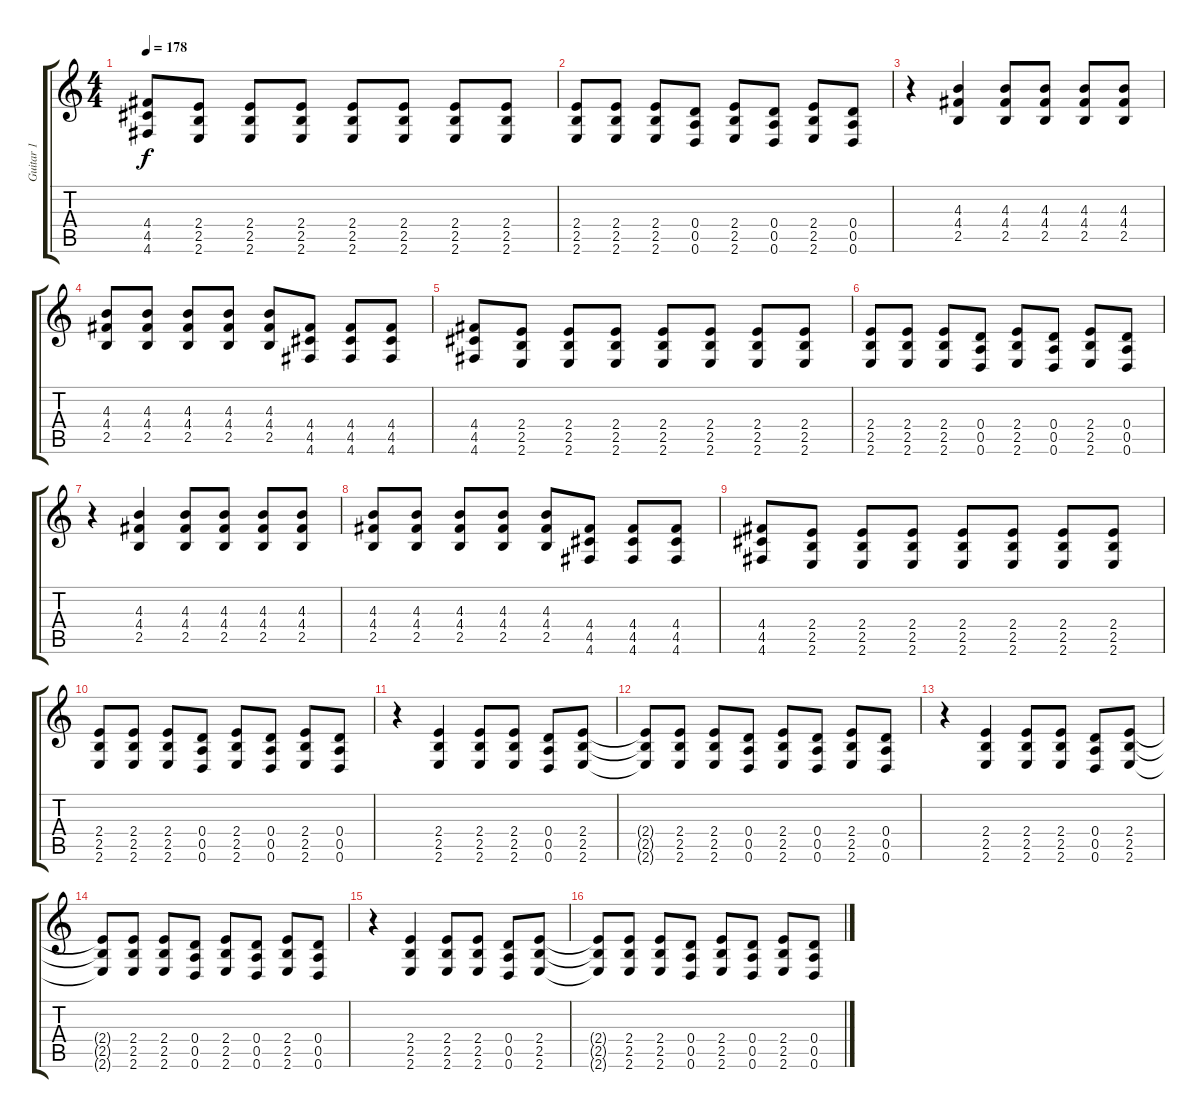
\track ("Guitar 1" "Guitar 1") {instrument distortionguitar}
\staff {score tabs}
\tuning (E4 B3 G3 D3 A2 D2) {hide}
\ts (4 4)
\tempo 178
\clef g2
\ks c
(4.4 4.5 4.6).8{dy f} (2.4 2.5 2.6).8 (2.4 2.5 2.6).8 (2.4 2.5 2.6).8 (2.4 2.5 2.6).8 (2.4 2.5 2.6).8 (2.4 2.5 2.6).8 (2.4 2.5 2.6).8 |
(2.4 2.5 2.6).8 (2.4 2.5 2.6).8 (2.4 2.5 2.6).8 (0.4 0.5 0.6).8 (2.4 2.5 2.6).8 (0.4 0.5 0.6).8 (2.4 2.5 2.6).8 (0.4 0.5 0.6).8 |
r.4 (4.3 4.4 2.5).4 (4.3 4.4 2.5).8 (4.3 4.4 2.5).8 (4.3 4.4 2.5).8 (4.3 4.4 2.5).8 |
(4.3 4.4 2.5).8 (4.3 4.4 2.5).8 (4.3 4.4 2.5).8 (4.3 4.4 2.5).8 (4.3 4.4 2.5).8 (4.4 4.5 4.6).8 (4.4 4.5 4.6).8 (4.4 4.5 4.6).8 |
(4.4 4.5 4.6).8 (2.4 2.5 2.6).8 (2.4 2.5 2.6).8 (2.4 2.5 2.6).8 (2.4 2.5 2.6).8 (2.4 2.5 2.6).8 (2.4 2.5 2.6).8 (2.4 2.5 2.6).8 |
(2.4 2.5 2.6).8 (2.4 2.5 2.6).8 (2.4 2.5 2.6).8 (0.4 0.5 0.6).8 (2.4 2.5 2.6).8 (0.4 0.5 0.6).8 (2.4 2.5 2.6).8 (0.4 0.5 0.6).8 |
r.4 (4.3 4.4 2.5).4 (4.3 4.4 2.5).8 (4.3 4.4 2.5).8 (4.3 4.4 2.5).8 (4.3 4.4 2.5).8 |
(4.3 4.4 2.5).8 (4.3 4.4 2.5).8 (4.3 4.4 2.5).8 (4.3 4.4 2.5).8 (4.3 4.4 2.5).8 (4.4 4.5 4.6).8 (4.4 4.5 4.6).8 (4.4 4.5 4.6).8 |
(4.4 4.5 4.6).8 (2.4 2.5 2.6).8 (2.4 2.5 2.6).8 (2.4 2.5 2.6).8 (2.4 2.5 2.6).8 (2.4 2.5 2.6).8 (2.4 2.5 2.6).8 (2.4 2.5 2.6).8 |
(2.4 2.5 2.6).8 (2.4 2.5 2.6).8 (2.4 2.5 2.6).8 (0.4 0.5 0.6).8 (2.4 2.5 2.6).8 (0.4 0.5 0.6).8 (2.4 2.5 2.6).8 (0.4 0.5 0.6).8 |
r.4 (2.4 2.5 2.6).4 (2.4 2.5 2.6).8 (2.4 2.5 2.6).8 (0.4 0.5 0.6).8 (2.4 2.5 2.6).8 |
(2.4{t} 2.5{t} 2.6{t}).8 (2.4 2.5 2.6).8 (2.4 2.5 2.6).8 (0.4 0.5 0.6).8 (2.4 2.5 2.6).8 (0.4 0.5 0.6).8 (2.4 2.5 2.6).8 (0.4 0.5 0.6).8 |
r.4 (2.4 2.5 2.6).4 (2.4 2.5 2.6).8 (2.4 2.5 2.6).8 (0.4 0.5 0.6).8 (2.4 2.5 2.6).8 |
(2.4{t} 2.5{t} 2.6{t}).8 (2.4 2.5 2.6).8 (2.4 2.5 2.6).8 (0.4 0.5 0.6).8 (2.4 2.5 2.6).8 (0.4 0.5 0.6).8 (2.4 2.5 2.6).8 (0.4 0.5 0.6).8 |
r.4 (2.4 2.5 2.6).4 (2.4 2.5 2.6).8 (2.4 2.5 2.6).8 (0.4 0.5 0.6).8 (2.4 2.5 2.6).8 |
(2.4{t} 2.5{t} 2.6{t}).8 (2.4 2.5 2.6).8 (2.4 2.5 2.6).8 (0.4 0.5 0.6).8 (2.4 2.5 2.6).8 (0.4 0.5 0.6).8 (2.4 2.5 2.6).8 (0.4 0.5 0.6).8
